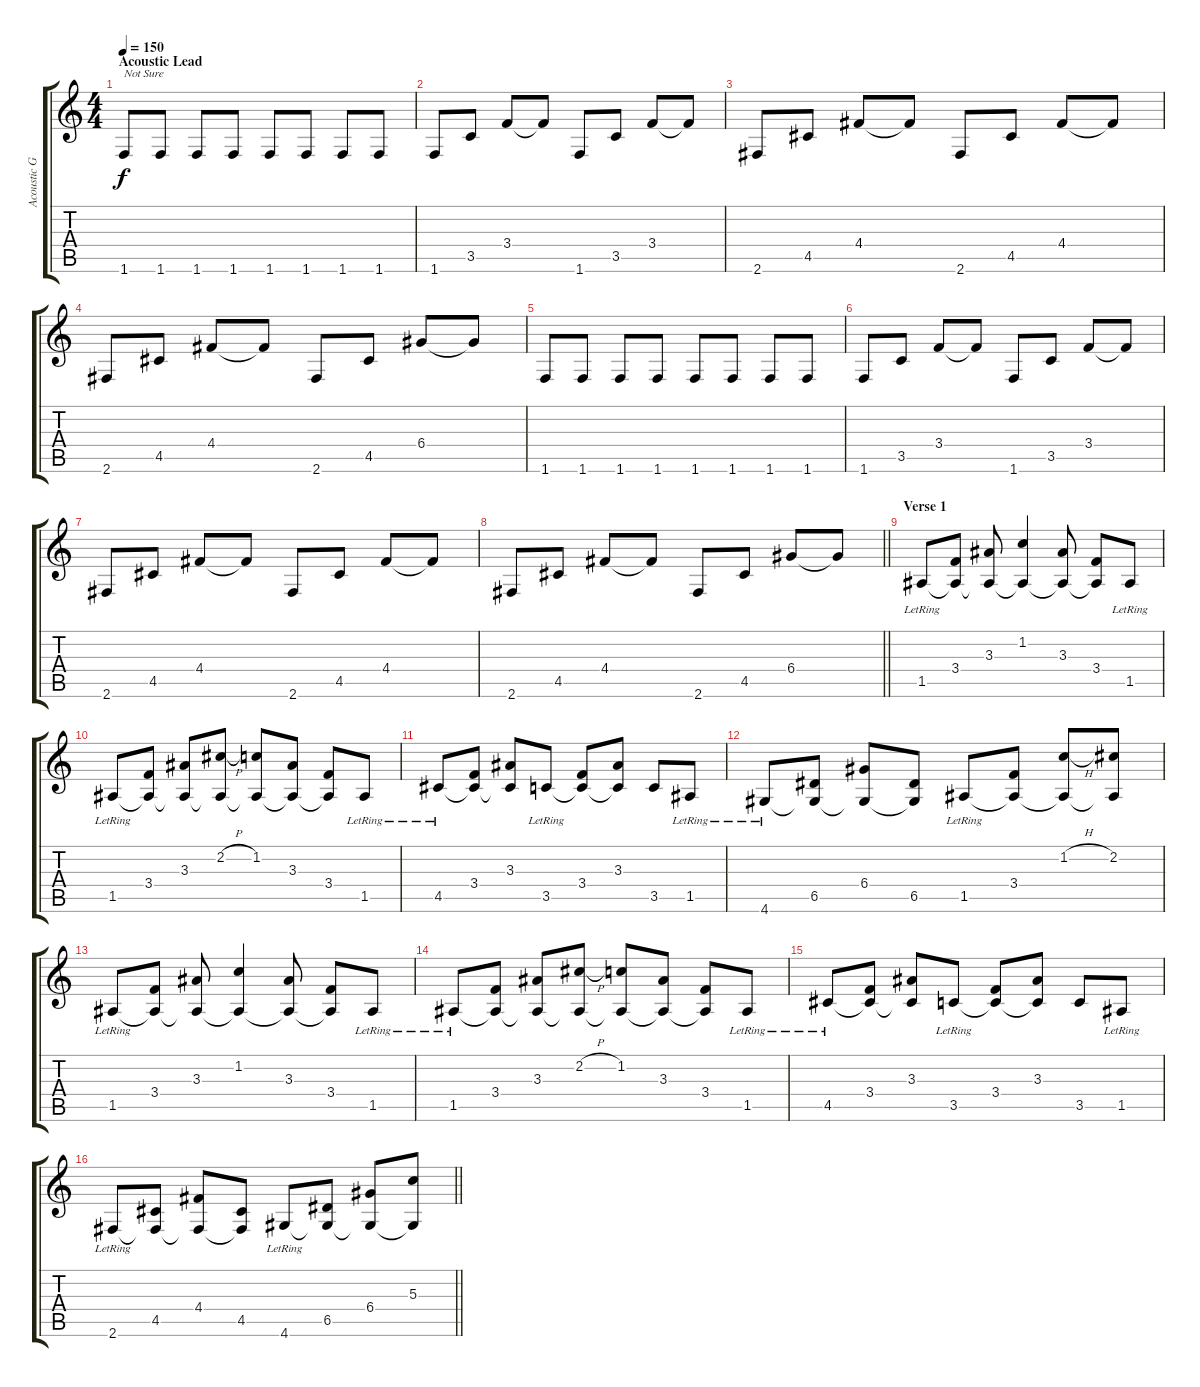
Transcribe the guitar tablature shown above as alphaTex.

\track ("Acoustic Guitar 1 (Rhythm)" "Acoustic G") {instrument acousticguitarsteel}
\staff {score tabs}
\tuning (E4 B3 G3 D3 A2 E2) {hide}
\ts (4 4)
\section ("" "Acoustic Lead")
\tempo 150
\clef g2
\ks c
1.6.8{txt "Not Sure" dy f} 1.6.8 1.6.8 1.6.8 1.6.8 1.6.8 1.6.8 1.6.8 |
1.6.8 3.5.8 3.4.8 3.4{t}.8 1.6.8 3.5.8 3.4.8 3.4{t}.8 |
2.6.8 4.5.8 4.4.8 4.4{t}.8 2.6.8 4.5.8 4.4.8 4.4{t}.8 |
2.6.8 4.5.8 4.4.8 4.4{t}.8 2.6.8 4.5.8 6.4.8 6.4{t}.8 |
1.6.8 1.6.8 1.6.8 1.6.8 1.6.8 1.6.8 1.6.8 1.6.8 |
1.6.8 3.5.8 3.4.8 3.4{t}.8 1.6.8 3.5.8 3.4.8 3.4{t}.8 |
2.6.8 4.5.8 4.4.8 4.4{t}.8 2.6.8 4.5.8 4.4.8 4.4{t}.8 |
\barLineRight lightlight
2.6.8 4.5.8 4.4.8 4.4{t}.8 2.6.8 4.5.8 6.4.8 6.4{t}.8 |
\section ("" "Verse 1")
1.5{lr}.8 (3.4 1.5{t}).8 (3.3 1.5{t}).8 (1.2 1.5{t}).4 (3.3 1.5{t}).8 (3.4 1.5{t}).8 1.5{lr}.8 |
1.5{lr}.8 (3.4 1.5{t}).8 (3.3 1.5{t}).8 (2.2{h} 1.5{t}).8 (1.2 1.5{t}).8 (3.3 1.5{t}).8 (3.4 1.5{t}).8 1.5{lr}.8 |
4.5{lr}.8 (3.4 4.5{t}).8 (3.3 4.5{t}).8 3.5{lr}.8 (3.4 3.5{t}).8 (3.3 3.5{t}).8 3.5.8 1.5{lr}.8 |
4.6{lr}.8 (6.5 4.6{t}).8 (6.4 4.6{t}).8 (6.5 4.6{t}).8 1.5{lr}.8 (3.4 1.5{t}).8 (1.2{h} 1.5{t}).8 (2.2 1.5{t}).8 |
1.5{lr}.8 (3.4 1.5{t}).8 (3.3 1.5{t}).8 (1.2 1.5{t}).4 (3.3 1.5{t}).8 (3.4 1.5{t}).8 1.5{lr}.8 |
1.5{lr}.8 (3.4 1.5{t}).8 (3.3 1.5{t}).8 (2.2{h} 1.5{t}).8 (1.2 1.5{t}).8 (3.3 1.5{t}).8 (3.4 1.5{t}).8 1.5{lr}.8 |
4.5{lr}.8 (3.4 4.5{t}).8 (3.3 4.5{t}).8 3.5{lr}.8 (3.4 3.5{t}).8 (3.3 3.5{t}).8 3.5.8 1.5{lr}.8 |
\barLineRight lightlight
2.6{lr}.8 (4.5 2.6{t}).8 (4.4 2.6{t}).8 (4.5 2.6{t}).8 4.6{lr}.8 (6.5 4.6{t}).8 (6.4 4.6{t}).8 (5.3 4.6{t}).8
